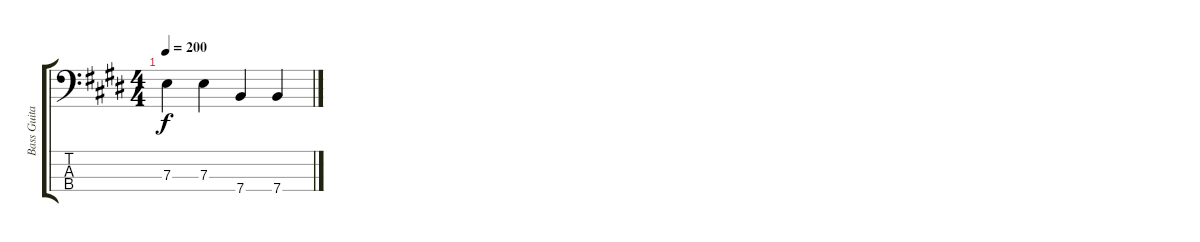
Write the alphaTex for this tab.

\track ("Bass Guitar" "Bass Guita") {instrument acousticbass}
\staff {score tabs}
\tuning (G2 D2 A1 E1) {hide}
\ts (4 4)
\tempo 200
\clef f4
\ks e
7.3.4{dy f} 7.3.4 7.4.4 7.4.4
